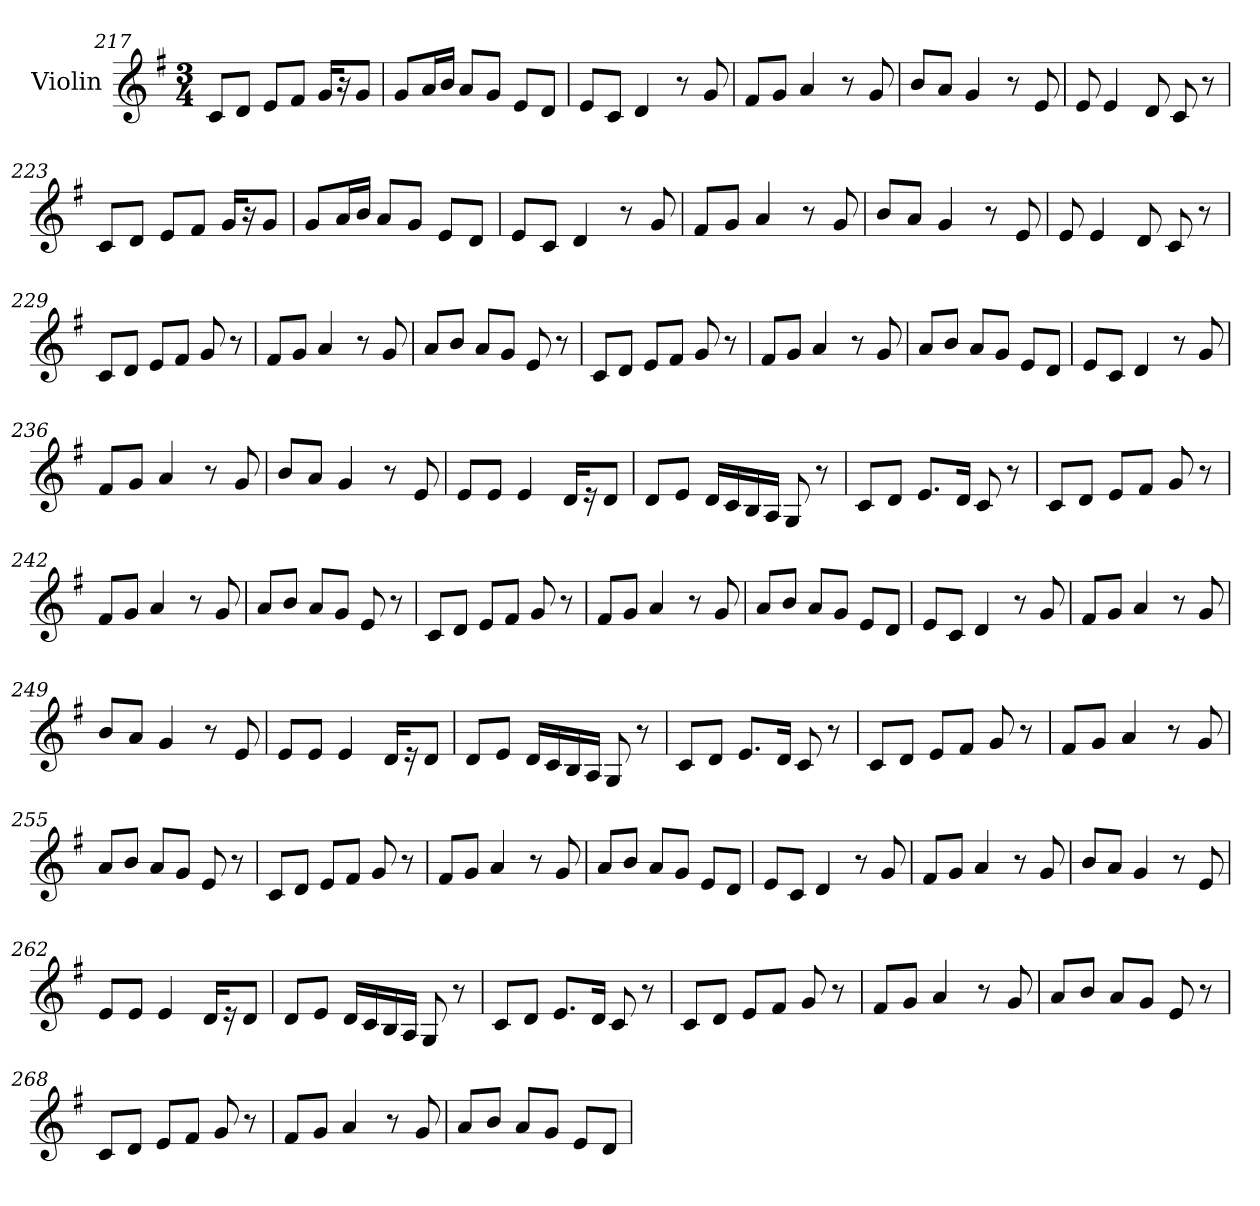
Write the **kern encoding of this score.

**kern
*part1
*staff1
*I"Violin
*clefG2
*k[f#]
*G:
*M3/4
=217
8c/L
8d/J
8e/L
8f#/J
16g/KL
16r
8g/J
=218
8g/L
16a/L
16b/JJ
8a/L
8g/J
8e/L
8d/J
=219
8e/L
8c/J
4d/
8r
8g/
=220
8f#/L
8g/J
4a/
8r
8g/
=221
8b/L
8a/J
4g/
8r
8e/
!!LO:LB:g=z
=222
8e/
4e/
8d/
8c/
8r
=223
8c/L
8d/J
8e/L
8f#/J
16g/KL
16r
8g/J
=224
8g/L
16a/L
16b/JJ
8a/L
8g/J
8e/L
8d/J
=225
8e/L
8c/J
4d/
8r
8g/
=226
8f#/L
8g/J
4a/
8r
8g/
=227
8b/L
8a/J
4g/
8r
8e/
!!LO:LB:g=z
=228
8e/
4e/
8d/
8c/
8r
=229
8c/L
8d/J
8e/L
8f#/J
8g/
8r
=230
8f#/L
8g/J
4a/
8r
8g/
=231
8a/L
8b/J
8a/L
8g/J
8e/
8r
=232
8c/L
8d/J
8e/L
8f#/J
8g/
8r
=233
8f#/L
8g/J
4a/
8r
8g/
!!LO:LB:g=z
=234
8a/L
8b/J
8a/L
8g/J
8e/L
8d/J
=235
8e/L
8c/J
4d/
8r
8g/
=236
8f#/L
8g/J
4a/
8r
8g/
=237
8b/L
8a/J
4g/
8r
8e/
=238
8e/L
8e/J
4e/
16d/KL
16r
8d/J
!!LO:LB:g=z
=239
8d/L
8e/J
16d/LL
16c/
16B/
16A/JJ
8G/
8r
=240
8c/L
8d/J
8.e/L
16d/Jk
8c/
8r
=241
8c/L
8d/J
8e/L
8f#/J
8g/
8r
=242
8f#/L
8g/J
4a/
8r
8g/
=243
8a/L
8b/J
8a/L
8g/J
8e/
8r
!!LO:PB:g=z
=244
8c/L
8d/J
8e/L
8f#/J
8g/
8r
=245
8f#/L
8g/J
4a/
8r
8g/
=246
8a/L
8b/J
8a/L
8g/J
8e/L
8d/J
=247
8e/L
8c/J
4d/
8r
8g/
=248
8f#/L
8g/J
4a/
8r
8g/
=249
8b/L
8a/J
4g/
8r
8e/
!!LO:LB:g=z
=250
8e/L
8e/J
4e/
16d/KL
16r
8d/J
=251
8d/L
8e/J
16d/LL
16c/
16B/
16A/JJ
8G/
8r
=252
8c/L
8d/J
8.e/L
16d/Jk
8c/
8r
=253
8c/L
8d/J
8e/L
8f#/J
8g/
8r
=254
8f#/L
8g/J
4a/
8r
8g/
!!LO:LB:g=z
=255
8a/L
8b/J
8a/L
8g/J
8e/
8r
=256
8c/L
8d/J
8e/L
8f#/J
8g/
8r
=257
8f#/L
8g/J
4a/
8r
8g/
=258
8a/L
8b/J
8a/L
8g/J
8e/L
8d/J
=259
8e/L
8c/J
4d/
8r
8g/
=260
8f#/L
8g/J
4a/
8r
8g/
!!LO:LB:g=z
=261
8b/L
8a/J
4g/
8r
8e/
=262
8e/L
8e/J
4e/
16d/KL
16r
8d/J
=263
8d/L
8e/J
16d/LL
16c/
16B/
16A/JJ
8G/
8r
=264
8c/L
8d/J
8.e/L
16d/Jk
8c/
8r
=265
8c/L
8d/J
8e/L
8f#/J
8g/
8r
!!LO:LB:g=z
=266
8f#/L
8g/J
4a/
8r
8g/
=267
8a/L
8b/J
8a/L
8g/J
8e/
8r
=268
8c/L
8d/J
8e/L
8f#/J
8g/
8r
=269
8f#/L
8g/J
4a/
8r
8g/
=270
8a/L
8b/J
8a/L
8g/J
8e/L
8d/J
=
*-
